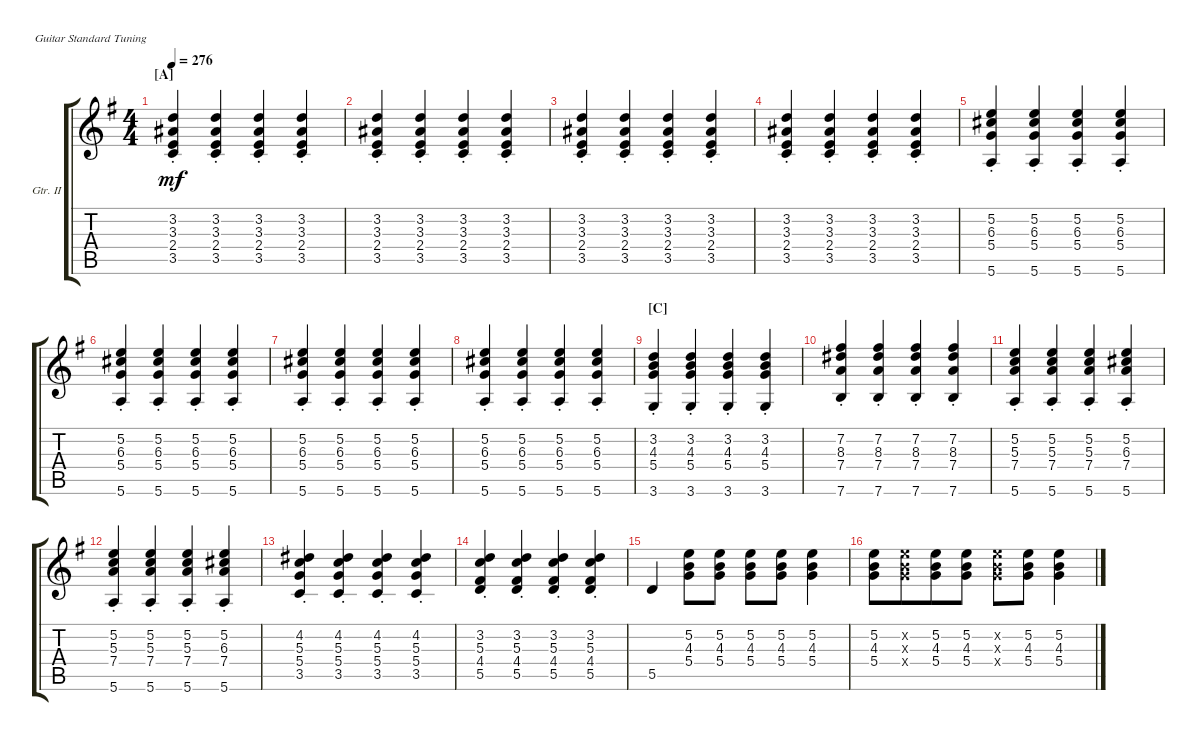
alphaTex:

\defaultSystemsLayout 4
\bracketExtendMode groupsimilarinstruments
\firstSystemTrackNameOrientation horizontal
\otherSystemsTrackNameOrientation horizontal
\track ("Guitar II" "Gtr. II") {instrument acousticguitarsteel}
\staff {score tabs}
\tuning (E4 B3 G3 D3 A2 E2)
\ts (4 4)
\section ("A" "")
\tempo 276
\clef g2
\ks g
(3.5{st} 2.4{st} 3.3{st} 3.2{st}).4{dy mf} (3.5{st} 2.4{st} 3.3{st} 3.2{st}).4 (3.5{st} 2.4{st} 3.3{st} 3.2{st}).4 (3.5{st} 2.4{st} 3.3{st} 3.2{st}).4 |
(3.5{st} 2.4{st} 3.3{st} 3.2{st}).4 (3.5{st} 2.4{st} 3.3{st} 3.2{st}).4 (3.5{st} 2.4{st} 3.3{st} 3.2{st}).4 (3.5{st} 2.4{st} 3.3{st} 3.2{st}).4 |
(3.5{st} 2.4{st} 3.3{st} 3.2{st}).4 (3.5{st} 2.4{st} 3.3{st} 3.2{st}).4 (3.5{st} 2.4{st} 3.3{st} 3.2{st}).4 (3.5{st} 2.4{st} 3.3{st} 3.2{st}).4 |
(3.5{st} 2.4{st} 3.3{st} 3.2{st}).4 (3.5{st} 2.4{st} 3.3{st} 3.2{st}).4 (3.5{st} 2.4{st} 3.3{st} 3.2{st}).4 (3.5{st} 2.4{st} 3.3{st} 3.2{st}).4 |
(5.6{st} 5.4{st} 6.3{st} 5.2{st}).4 (5.6{st} 5.4{st} 6.3{st} 5.2{st}).4 (5.6{st} 5.4{st} 6.3{st} 5.2{st}).4 (5.6{st} 5.4{st} 6.3{st} 5.2{st}).4 |
(5.6{st} 5.4{st} 6.3{st} 5.2{st}).4 (5.6{st} 5.4{st} 6.3{st} 5.2{st}).4 (5.6{st} 5.4{st} 6.3{st} 5.2{st}).4 (5.6{st} 5.4{st} 6.3{st} 5.2{st}).4 |
(5.6{st} 5.4{st} 6.3{st} 5.2{st}).4 (5.6{st} 5.4{st} 6.3{st} 5.2{st}).4 (5.6{st} 5.4{st} 6.3{st} 5.2{st}).4 (5.6{st} 5.4{st} 6.3{st} 5.2{st}).4 |
(5.6{st} 5.4{st} 6.3{st} 5.2{st}).4 (5.6{st} 5.4{st} 6.3{st} 5.2{st}).4 (5.6{st} 5.4{st} 6.3{st} 5.2{st}).4 (5.6{st} 5.4{st} 6.3{st} 5.2{st}).4 |
\section ("C" "")
(3.2{st} 4.3{st} 5.4{st} 3.6{st}).4 (3.2{st} 4.3{st} 5.4{st} 3.6{st}).4 (3.2{st} 4.3{st} 5.4{st} 3.6{st}).4 (3.2{st} 4.3{st} 5.4{st} 3.6{st}).4 |
(7.6{st} 7.4{st} 8.3{st} 7.2{st}).4 (7.6{st} 7.4{st} 8.3{st} 7.2{st}).4 (7.6{st} 7.4{st} 8.3{st} 7.2{st}).4 (7.6{st} 7.4{st} 8.3{st} 7.2{st}).4 |
(5.6{st} 7.4{st} 5.3{st} 5.2{st}).4 (5.6{st} 7.4{st} 5.3{st} 5.2{st}).4 (5.6{st} 7.4{st} 5.3{st} 5.2{st}).4 (5.6{st} 7.4{st} 6.3{st} 5.2{st}).4 |
(5.6{st} 7.4{st} 5.3{st} 5.2{st}).4 (5.6{st} 7.4{st} 5.3{st} 5.2{st}).4 (5.6{st} 7.4{st} 5.3{st} 5.2{st}).4 (5.6{st} 7.4{st} 6.3{st} 5.2{st}).4 |
(3.5{st} 5.4{st} 5.3{st} 4.2{st}).4 (3.5{st} 5.4{st} 5.3{st} 4.2{st}).4 (3.5{st} 5.4{st} 5.3{st} 4.2{st}).4 (3.5{st} 5.4{st} 5.3{st} 4.2{st}).4 |
(5.5{st} 4.4{st} 5.3{st} 3.2{st}).4 (5.5{st} 4.4{st} 5.3{st} 3.2{st}).4 (5.5{st} 4.4{st} 5.3{st} 3.2{st}).4 (5.5{st} 4.4{st} 5.3{st} 3.2{st}).4 |
5.5.4 (5.4 4.3 5.2).8 (5.4 4.3 5.2).8 (5.4 4.3 5.2).8 (5.4 4.3 5.2).8 (5.4 4.3 5.2).4 |
(5.4 4.3 5.2).8 (5.4{x} 4.3{x} 5.2{x}).8{beam merge} (5.4 4.3 5.2).8 (5.4 4.3 5.2).8 (5.4{x} 4.3{x} 5.2{x}).8 (5.4 4.3 5.2).8 (5.4 4.3 5.2).4
